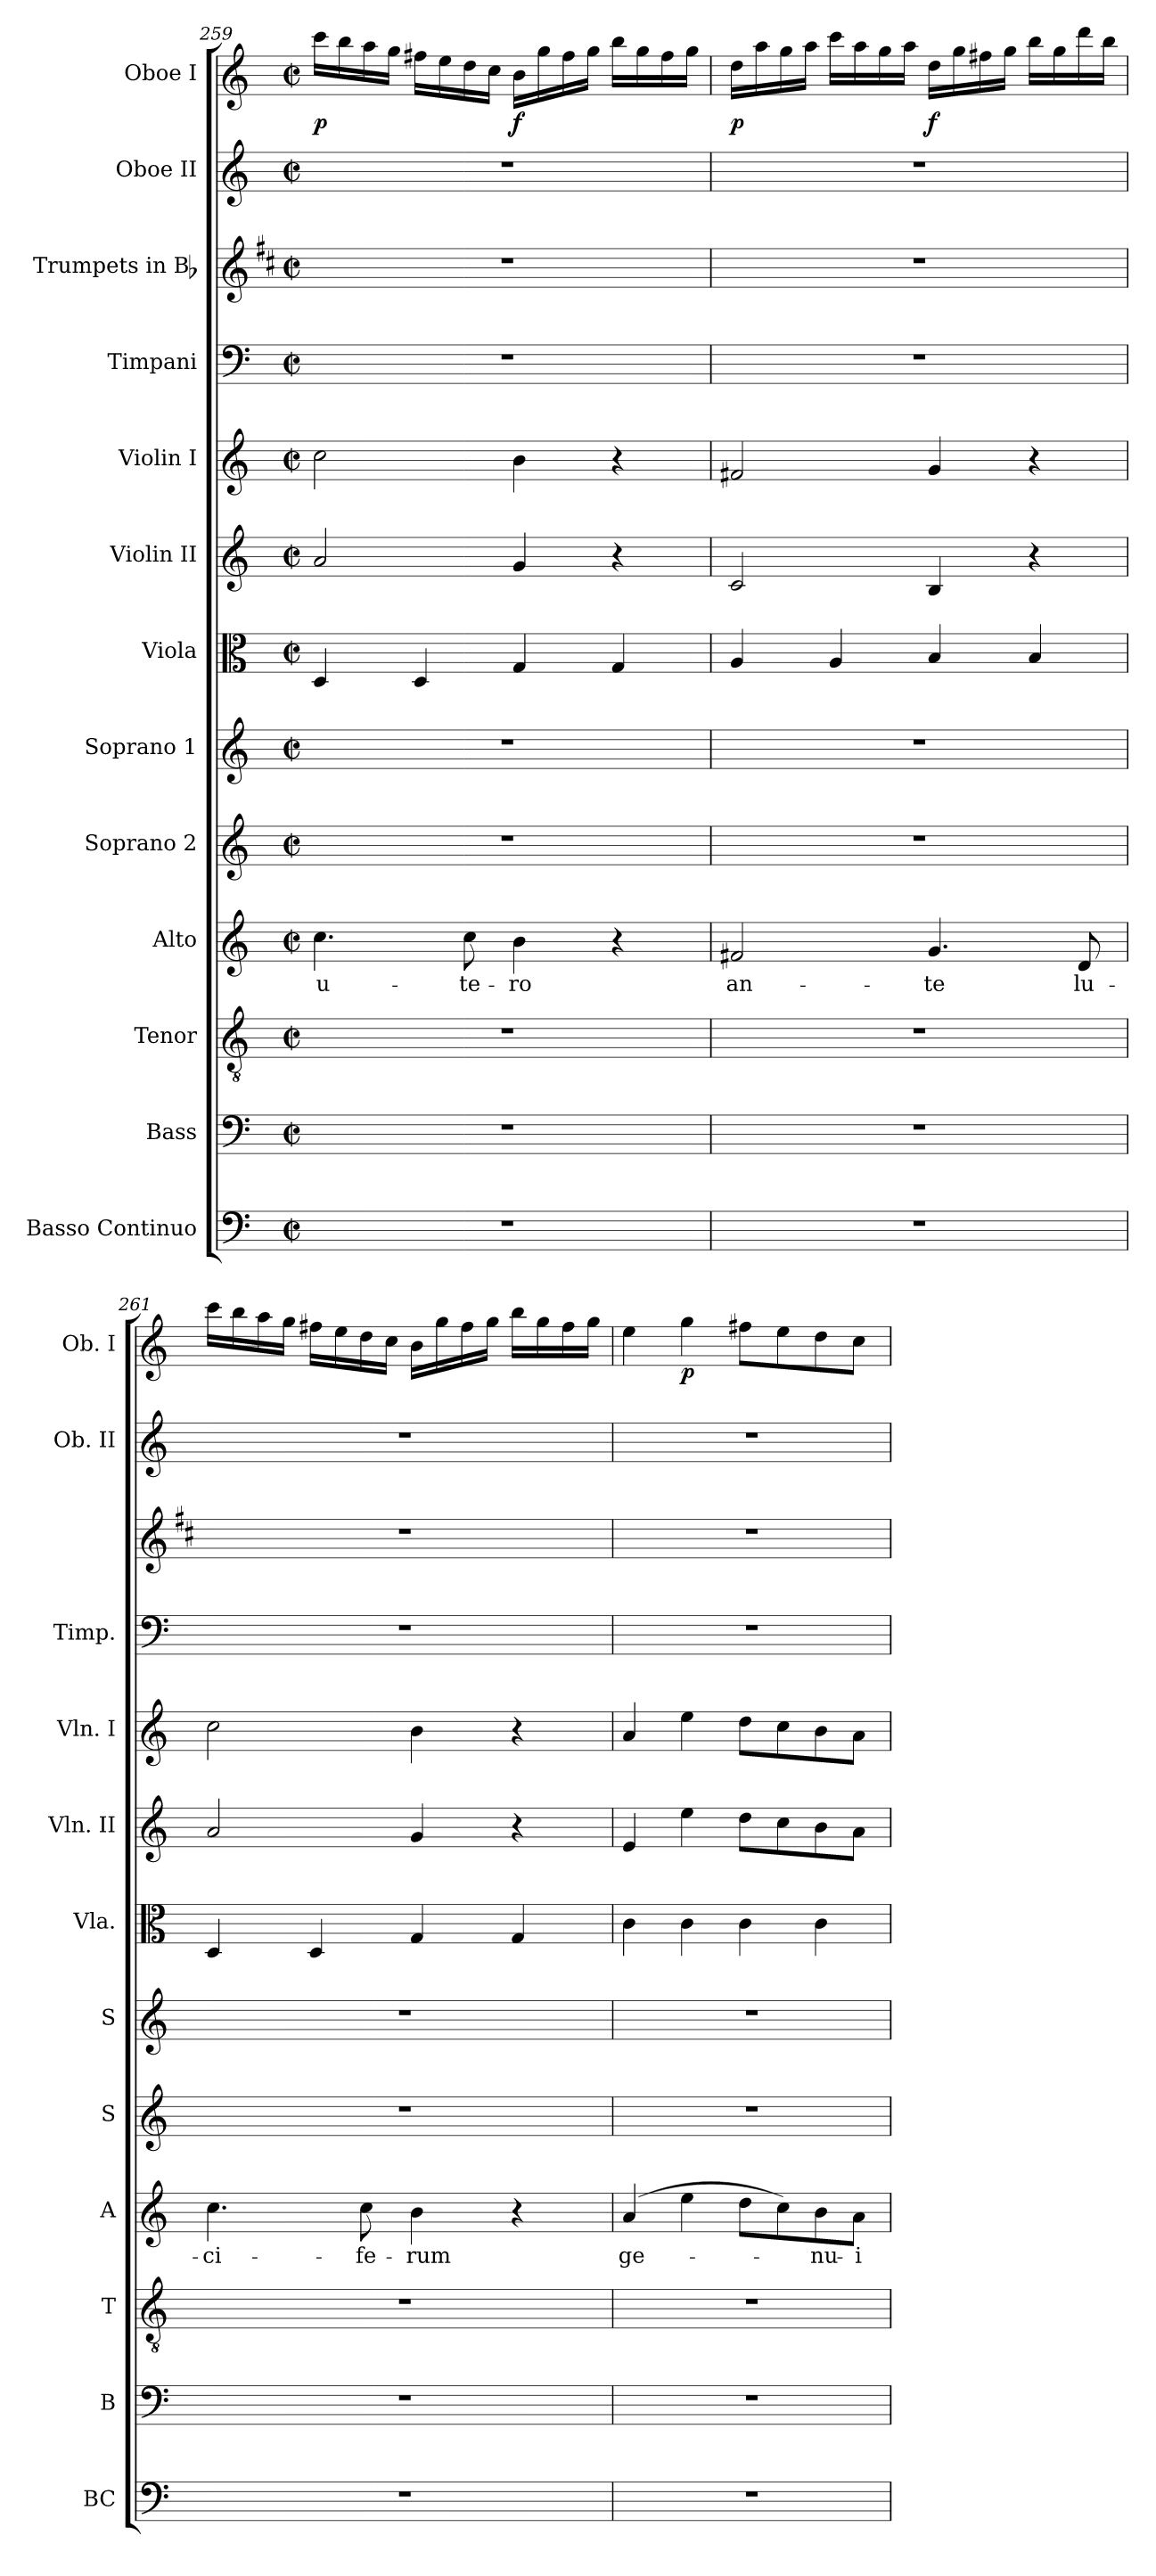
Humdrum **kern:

**kern	**kern	**kern	**kern	**text	**kern	**kern	**kern	**kern	**kern	**kern	**kern	**kern	**kern	**dynam
*part13	*part12	*part11	*part10	*part10	*part9	*part8	*part7	*part6	*part5	*part4	*part3	*part2	*part1	*part1
*staff13	*staff12	*staff11	*staff10	*staff10	*staff9	*staff8	*staff7	*staff6	*staff5	*staff4	*staff3	*staff2	*staff1	*staff1
*I"Basso Continuo	*I"Bass	*I"Tenor	*I"Alto	*	*I"Soprano 2	*I"Soprano 1	*I"Viola	*I"Violin II	*I"Violin I	*I"Timpani	*I"Trumpets in Bb	*I"Oboe II	*I"Oboe I	*
*I'BC	*I'B	*I'T	*I'A	*	*I'S	*I'S	*I'Vla.	*I'Vln. II	*I'Vln. I	*I'Timp.	*	*I'Ob. II	*I'Ob. I	*
*clefF4	*clefF4	*clefGv2	*clefG2	*	*clefG2	*clefG2	*clefC3	*clefG2	*clefG2	*clefF4	*clefG2	*clefG2	*clefG2	*
*	*	*	*	*	*	*	*	*	*	*	*ITrd1c2	*	*	*
*k[]	*k[]	*k[]	*k[]	*	*k[]	*k[]	*k[]	*k[]	*k[]	*k[]	*k[]	*k[]	*k[]	*
*C:	*C:	*C:	*C:	*	*C:	*C:	*C:	*C:	*C:	*C:	*C:	*C:	*C:	*
*M2/2	*M2/2	*M2/2	*M2/2	*	*M2/2	*M2/2	*M2/2	*M2/2	*M2/2	*M2/2	*M2/2	*M2/2	*M2/2	*
*met(c|)	*met(c|)	*met(c|)	*met(c|)	*	*met(c|)	*met(c|)	*met(c|)	*met(c|)	*met(c|)	*met(c|)	*met(c|)	*met(c|)	*met(c|)	*
=259	=259	=259	=259	=259	=259	=259	=259	=259	=259	=259	=259	=259	=259	=259
!	!	!	!	!LO:LY:b	!	!	!	!	!	!	!	!	!	!LO:DY:b
1r	1r	1r	4.cc\	u-	1r	1r	4D/	2a/	2cc\	1r	1r	1r	16ccc\LL	p
.	.	.	.	.	.	.	.	.	.	.	.	.	16bb\	.
.	.	.	.	.	.	.	.	.	.	.	.	.	16aa\	.
.	.	.	.	.	.	.	.	.	.	.	.	.	16gg\JJ	.
.	.	.	.	.	.	.	4D/	.	.	.	.	.	16ff#X\LL	.
.	.	.	.	.	.	.	.	.	.	.	.	.	16ee\	.
!	!	!	!	!LO:LY:b	!	!	!	!	!	!	!	!	!	!
.	.	.	8cc\	-te-	.	.	.	.	.	.	.	.	16dd\	.
.	.	.	.	.	.	.	.	.	.	.	.	.	16cc\JJ	.
!	!	!	!	!LO:LY:b	!	!	!	!	!	!	!	!	!	!LO:DY:b
.	.	.	4b\	-ro	.	.	4G/	4g/	4b\	.	.	.	16b\LL	f
.	.	.	.	.	.	.	.	.	.	.	.	.	16gg\	.
.	.	.	.	.	.	.	.	.	.	.	.	.	16ff#\	.
.	.	.	.	.	.	.	.	.	.	.	.	.	16gg\JJ	.
.	.	.	4r	.	.	.	4G/	4r	4r	.	.	.	16bb\LL	.
.	.	.	.	.	.	.	.	.	.	.	.	.	16gg\	.
.	.	.	.	.	.	.	.	.	.	.	.	.	16ff#\	.
.	.	.	.	.	.	.	.	.	.	.	.	.	16gg\JJ	.
=260	=260	=260	=260	=260	=260	=260	=260	=260	=260	=260	=260	=260	=260	=260
!	!	!	!	!LO:LY:b	!	!	!	!	!	!	!	!	!	!LO:DY:b
1r	1r	1r	2f#X/	an-	1r	1r	4A/	2c/	2f#X/	1r	1r	1r	16dd\LL	p
.	.	.	.	.	.	.	.	.	.	.	.	.	16aa\	.
.	.	.	.	.	.	.	.	.	.	.	.	.	16gg\	.
.	.	.	.	.	.	.	.	.	.	.	.	.	16aa\JJ	.
.	.	.	.	.	.	.	4A/	.	.	.	.	.	16ccc\LL	.
.	.	.	.	.	.	.	.	.	.	.	.	.	16aa\	.
.	.	.	.	.	.	.	.	.	.	.	.	.	16gg\	.
.	.	.	.	.	.	.	.	.	.	.	.	.	16aa\JJ	.
!	!	!	!	!LO:LY:b	!	!	!	!	!	!	!	!	!	!LO:DY:b
.	.	.	4.g/	-te	.	.	4B/	4B/	4g/	.	.	.	16dd\LL	f
.	.	.	.	.	.	.	.	.	.	.	.	.	16gg\	.
.	.	.	.	.	.	.	.	.	.	.	.	.	16ff#X\	.
.	.	.	.	.	.	.	.	.	.	.	.	.	16gg\JJ	.
.	.	.	.	.	.	.	4B/	4r	4r	.	.	.	16bb\LL	.
.	.	.	.	.	.	.	.	.	.	.	.	.	16gg\	.
!	!	!	!	!LO:LY:b	!	!	!	!	!	!	!	!	!	!
.	.	.	8d/	lu-	.	.	.	.	.	.	.	.	16ddd\	.
.	.	.	.	.	.	.	.	.	.	.	.	.	16bb\JJ	.
!!LO:PB:g=z
=261	=261	=261	=261	=261	=261	=261	=261	=261	=261	=261	=261	=261	=261	=261
!	!	!	!	!LO:LY:b	!	!	!	!	!	!	!	!	!	!
1r	1r	1r	4.cc\	-ci-	1r	1r	4D/	2a/	2cc\	1r	1r	1r	16ccc\LL	.
.	.	.	.	.	.	.	.	.	.	.	.	.	16bb\	.
.	.	.	.	.	.	.	.	.	.	.	.	.	16aa\	.
.	.	.	.	.	.	.	.	.	.	.	.	.	16gg\JJ	.
.	.	.	.	.	.	.	4D/	.	.	.	.	.	16ff#X\LL	.
.	.	.	.	.	.	.	.	.	.	.	.	.	16ee\	.
!	!	!	!	!LO:LY:b	!	!	!	!	!	!	!	!	!	!
.	.	.	8cc\	-fe-	.	.	.	.	.	.	.	.	16dd\	.
.	.	.	.	.	.	.	.	.	.	.	.	.	16cc\JJ	.
!	!	!	!	!LO:LY:b	!	!	!	!	!	!	!	!	!	!
.	.	.	4b\	-rum	.	.	4G/	4g/	4b\	.	.	.	16b\LL	.
.	.	.	.	.	.	.	.	.	.	.	.	.	16gg\	.
.	.	.	.	.	.	.	.	.	.	.	.	.	16ff#\	.
.	.	.	.	.	.	.	.	.	.	.	.	.	16gg\JJ	.
.	.	.	4r	.	.	.	4G/	4r	4r	.	.	.	16bb\LL	.
.	.	.	.	.	.	.	.	.	.	.	.	.	16gg\	.
.	.	.	.	.	.	.	.	.	.	.	.	.	16ff#\	.
.	.	.	.	.	.	.	.	.	.	.	.	.	16gg\JJ	.
=262	=262	=262	=262	=262	=262	=262	=262	=262	=262	=262	=262	=262	=262	=262
!	!	!	!	!LO:LY:b	!	!	!	!	!	!	!	!	!	!
1r	1r	1r	(4a/	ge-	1r	1r	4c\	4e/	4a/	1r	1r	1r	4ee\	.
!	!	!	!	!	!	!	!	!	!	!	!	!	!	!LO:DY:b
.	.	.	4ee\	.	.	.	4c\	4ee\	4ee\	.	.	.	4gg\	p
.	.	.	8dd\L	.	.	.	4c\	8dd\L	8dd\L	.	.	.	8ff#X\L	.
.	.	.	8cc\)	.	.	.	.	8cc\	8cc\	.	.	.	8ee\	.
!	!	!	!	!LO:LY:b	!	!	!	!	!	!	!	!	!	!
.	.	.	8b\	-nu-	.	.	4c\	8b\	8b\	.	.	.	8dd\	.
!	!	!	!	!LO:LY:b	!	!	!	!	!	!	!	!	!	!
.	.	.	8a\J	-i	.	.	.	8a\J	8a\J	.	.	.	8cc\J	.
=	=	=	=	=	=	=	=	=	=	=	=	=	=	=
*-	*-	*-	*-	*-	*-	*-	*-	*-	*-	*-	*-	*-	*-	*-
